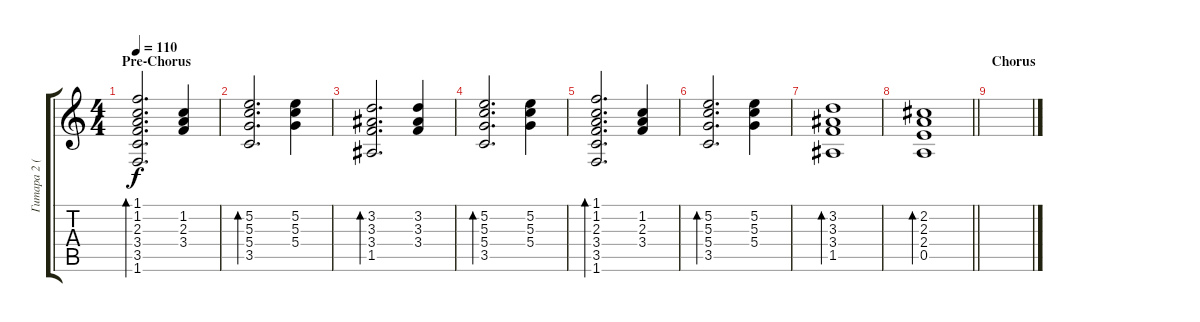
\track ("Гитара 2 (соло)" "Гитара 2 (") {instrument electricguitarclean}
\staff {score tabs}
\tuning (E4 B3 G3 D3 A2 E2) {hide}
\ts (4 4)
\section ("" "Pre-Chorus")
\tempo 110
\clef g2
\ks c
(1.1 1.2 2.3 3.4 3.5 1.6).2{d bd 120 dy f} (1.2 2.3 3.4).4 |
(5.2 5.3 5.4 3.5).2{d bd 120} (5.2 5.3 5.4).4 |
(3.2 3.3 3.4 1.5).2{d bd 120} (3.2 3.3 3.4).4 |
(5.2 5.3 5.4 3.5).2{d bd 120} (5.2 5.3 5.4).4 |
(1.1 1.2 2.3 3.4 3.5 1.6).2{d bd 120} (1.2 2.3 3.4).4 |
(5.2 5.3 5.4 3.5).2{d bd 120} (5.2 5.3 5.4).4 |
(3.2 3.3 3.4 1.5).1{bd 120} |
\barLineRight lightlight
(2.2 2.3 2.4 0.5).1{bd 120} |
\section ("" "Chorus")
